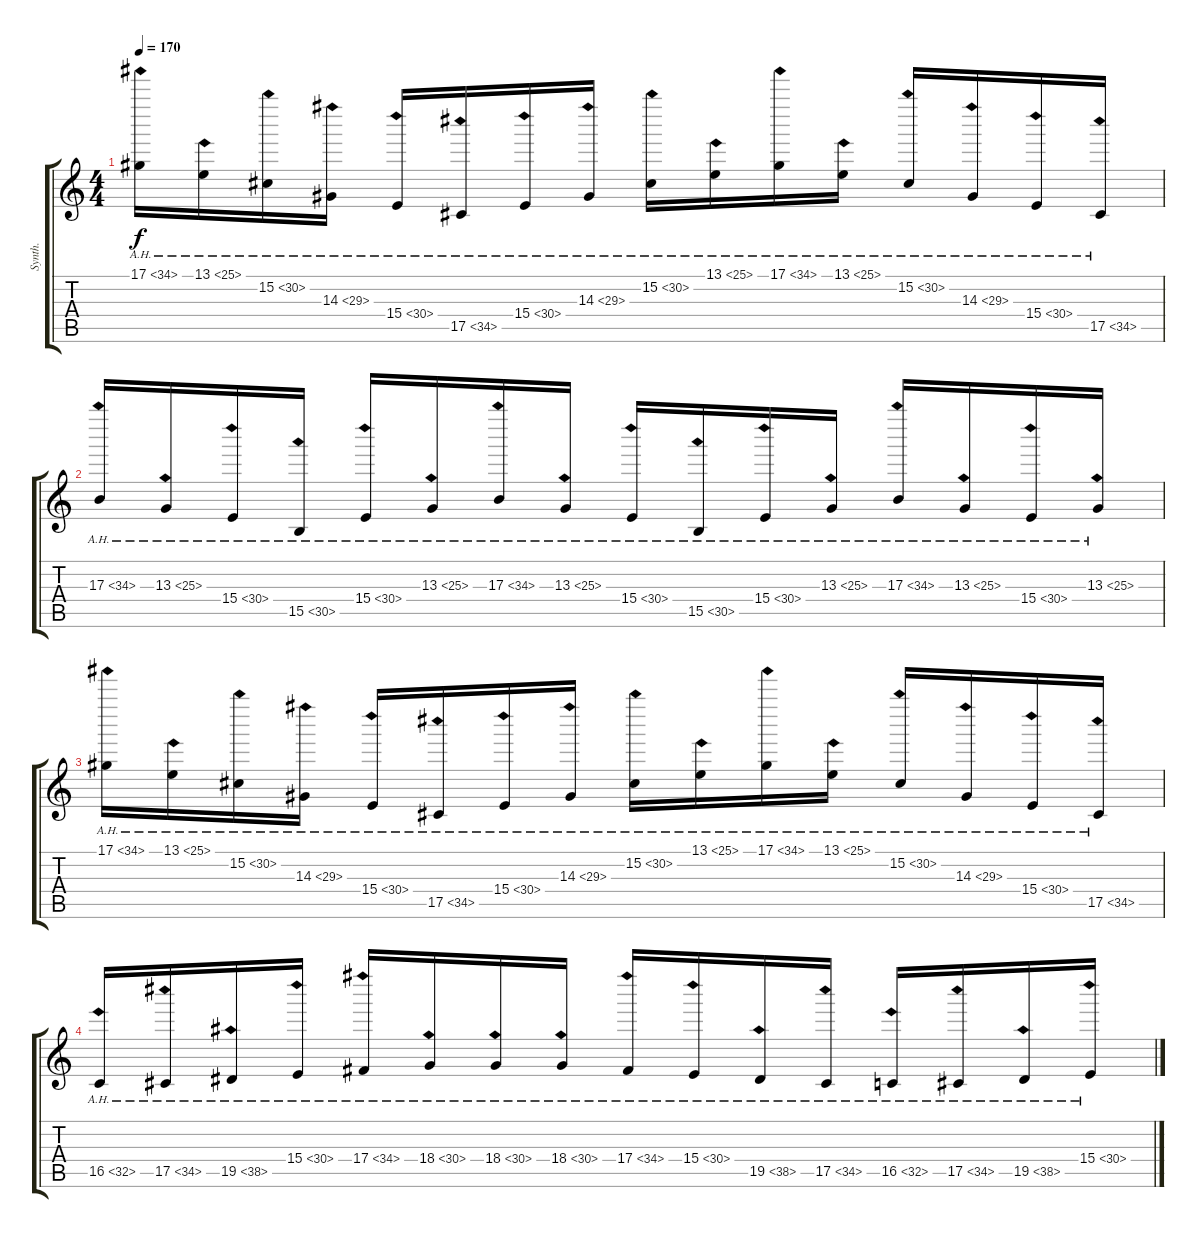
\track ("Synth." "Synth.") {instrument lead1square}
\staff {score tabs}
\tuning (Eb4 Bb3 Gb3 Db3 Ab2 Eb2) {hide}
\ts (4 4)
\tempo 170
\clef g2
\ks c
17.1{ah 17}.16{dy f instrument lead1square} 13.1{ah 12}.16 15.2{ah 15}.16 14.3{ah 15}.16 15.4{ah 15}.16 17.5{ah 17}.16 15.4{ah 15}.16 14.3{ah 15}.16 15.2{ah 15}.16 13.1{ah 12}.16 17.1{ah 17}.16 13.1{ah 12}.16 15.2{ah 15}.16 14.3{ah 15}.16 15.4{ah 15}.16 17.5{ah 17}.16 |
17.3{ah 17}.16 13.3{ah 12}.16 15.4{ah 15}.16 15.5{ah 15}.16 15.4{ah 15}.16 13.3{ah 12}.16 17.3{ah 17}.16 13.3{ah 12}.16 15.4{ah 15}.16 15.5{ah 15}.16 15.4{ah 15}.16 13.3{ah 12}.16 17.3{ah 17}.16 13.3{ah 12}.16 15.4{ah 15}.16 13.3{ah 12}.16 |
17.1{ah 17}.16 13.1{ah 12}.16 15.2{ah 15}.16 14.3{ah 15}.16 15.4{ah 15}.16 17.5{ah 17}.16 15.4{ah 15}.16 14.3{ah 15}.16 15.2{ah 15}.16 13.1{ah 12}.16 17.1{ah 17}.16 13.1{ah 12}.16 15.2{ah 15}.16 14.3{ah 15}.16 15.4{ah 15}.16 17.5{ah 17}.16 |
16.5{ah 16}.16 17.5{ah 17}.16 19.5{ah 19}.16 15.4{ah 15}.16 17.4{ah 17}.16 18.4{ah 12}.16 18.4{ah 12}.16 18.4{ah 12}.16 17.4{ah 17}.16 15.4{ah 15}.16 19.5{ah 19}.16 17.5{ah 17}.16 16.5{ah 16}.16 17.5{ah 17}.16 19.5{ah 19}.16 15.4{ah 15}.16
